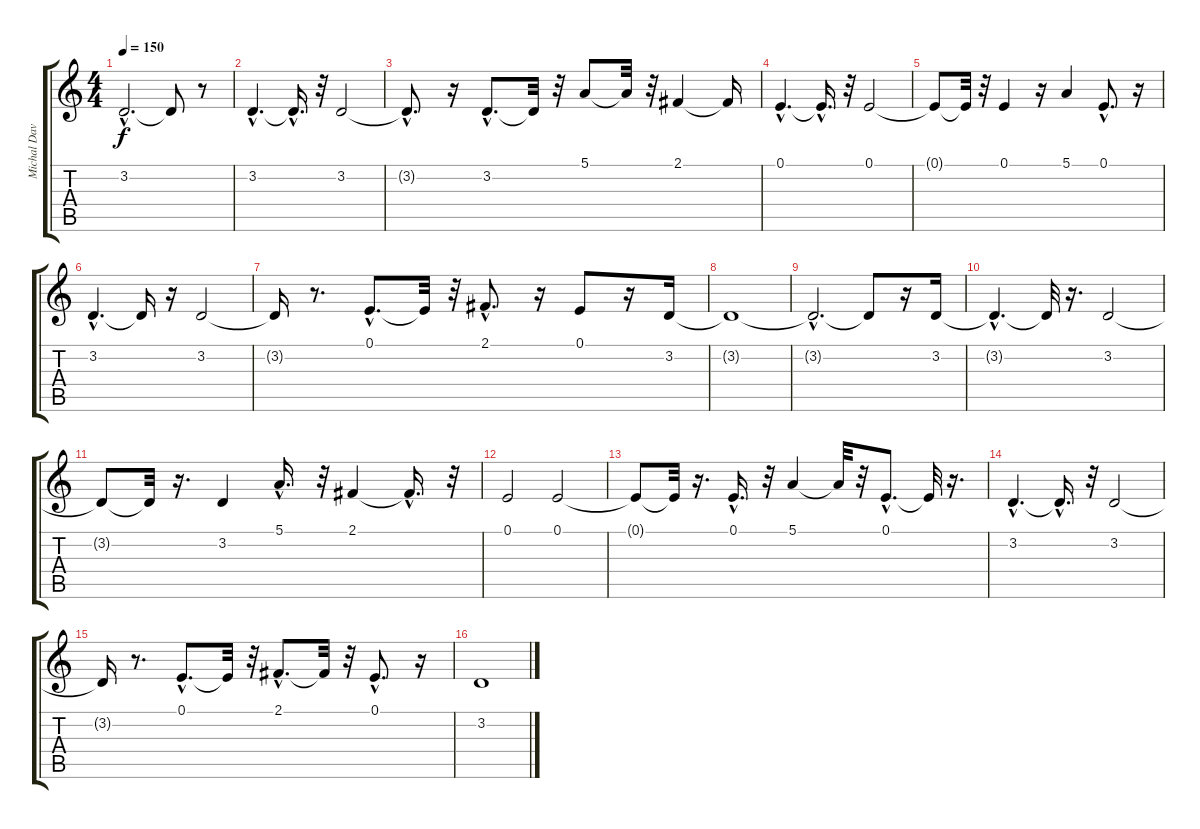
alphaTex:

\track ("Michal David zpìv" "Michal Dav") {instrument synthbrass1}
\staff {score tabs}
\tuning (E4 B3 G3 D3 A2 E2) {hide}
\ts (4 4)
\tempo 150
\clef g2
\ks c
3.2{hac t}.2{d dy f} 3.2{t}.8 r.8 |
3.2{hac}.4{d} 3.2{hac t}.16{d} r.32 3.2.2 |
3.2{hac t}.8{d} r.16 3.2{hac}.8{d} 3.2{t}.32 r.32 5.1.8 5.1{t}.32 r.32 2.1.4 2.1{t}.16 |
0.1{hac}.4{d} 0.1{hac t}.16{d} r.32 0.1.2 |
0.1{t}.8 0.1{t}.32 r.32 0.1.4 r.16 5.1.4 0.1{hac}.8{d} r.16 |
3.2{hac}.4{d} 3.2{t}.16 r.16 3.2.2 |
3.2{t}.16 r.8{d} 0.1{hac}.8{d} 0.1{t}.32 r.32 2.1{hac}.8{d} r.16 0.1.8 r.16 3.2.16 |
3.2{t}.1 |
3.2{hac t}.2{d} 3.2{t}.8 r.16 3.2.16 |
3.2{hac t}.4{d} 3.2{t}.32 r.16{d} 3.2.2 |
3.2{t}.8 3.2{t}.32 r.16{d} 3.2.4 5.1{hac}.16{d} r.32 2.1.4 2.1{hac t}.16{d} r.32 |
0.1.2 0.1.2 |
0.1{t}.8 0.1{t}.32 r.16{d} 0.1{hac}.16{d} r.32 5.1.4 5.1{t}.32 r.32 0.1{hac}.8{d} 0.1{t}.32 r.16{d} |
3.2{hac}.4{d} 3.2{hac t}.16{d} r.32 3.2.2 |
3.2{t}.16 r.8{d} 0.1{hac}.8{d} 0.1{t}.32 r.32 2.1{hac}.8{d} 2.1{t}.32 r.32 0.1{hac}.8{d} r.16 |
3.2.1
